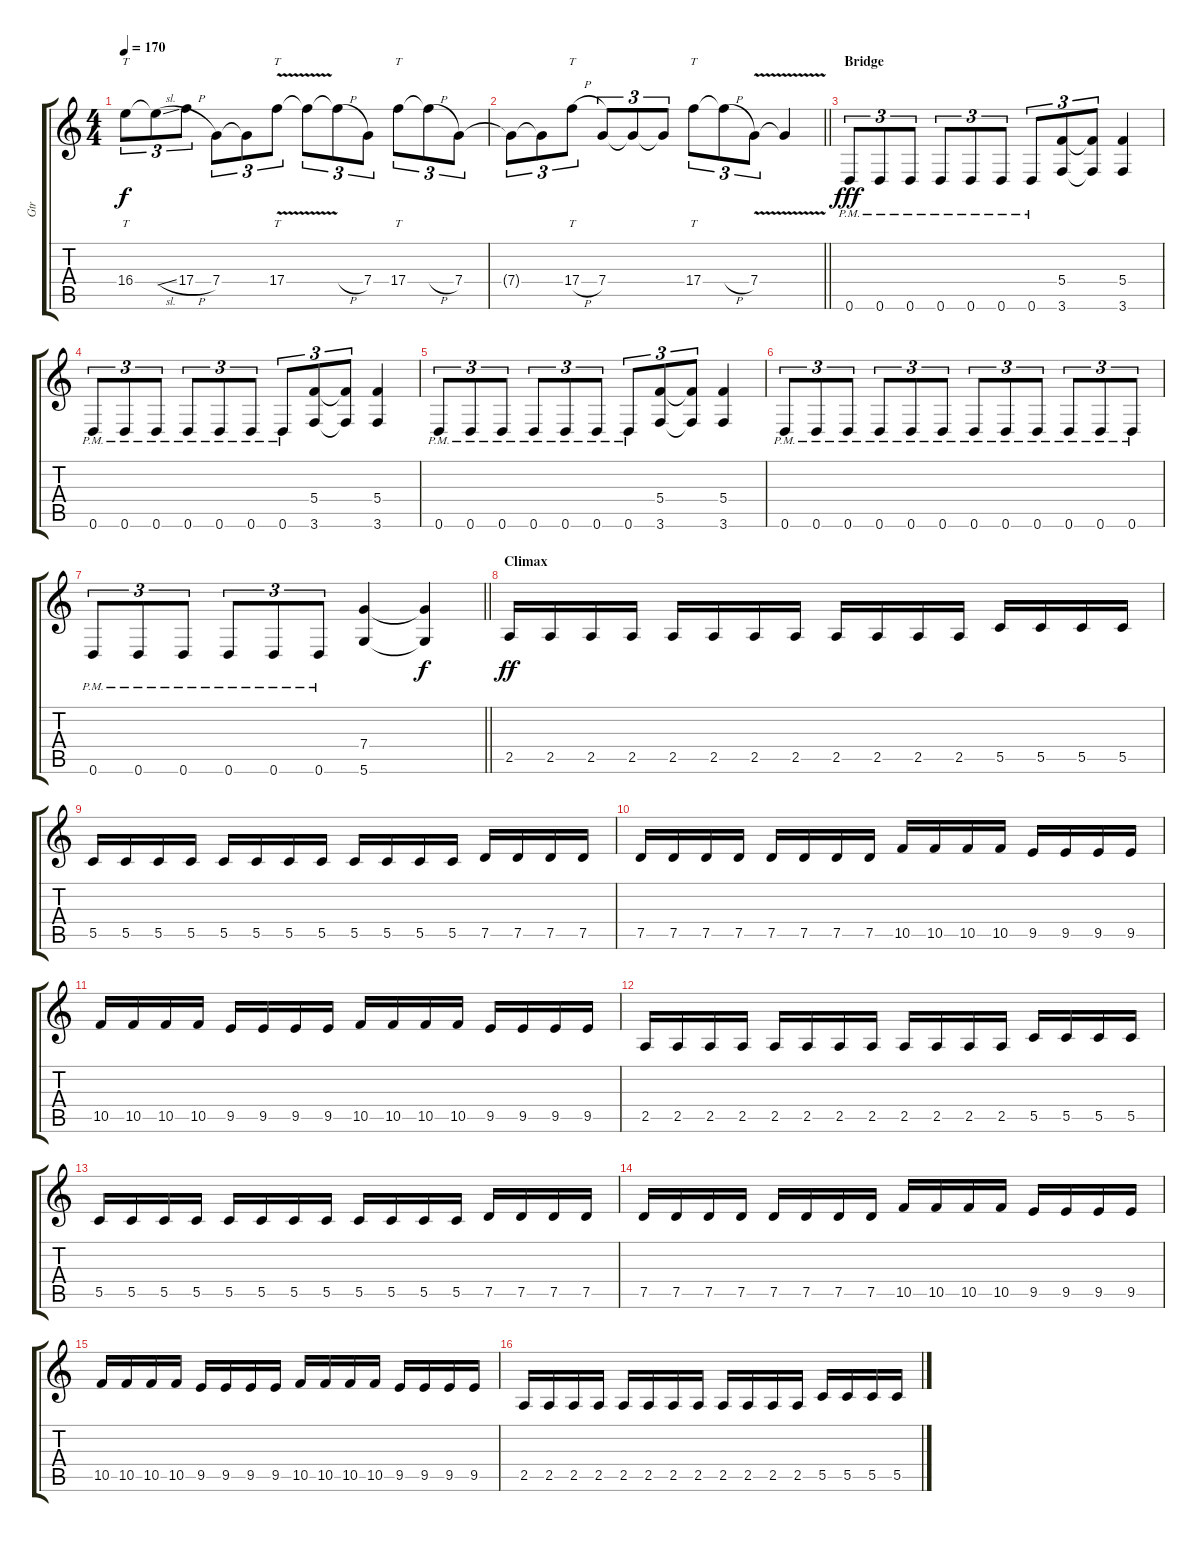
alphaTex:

\track ("Gtr" "Gtr") {instrument overdrivenguitar}
\staff {score tabs}
\tuning (D4 A3 F3 C3 G2 D2) {hide}
\ts (4 4)
\tempo 170
\clef g2
\ks c
16.4.8{tt tu (3 2) dy f} 16.4{sl t}.8{tu (3 2)} 17.4{h}.8{tu (3 2)} 7.4.8{tu (3 2)} 7.4{t}.8{tu (3 2)} 17.4{v}.8{tt tu (3 2)} 17.4{t}.8{tu (3 2)} 17.4{h t}.8{tu (3 2)} 7.4.8{tu (3 2)} 17.4.8{tt tu (3 2)} 17.4{h t}.8{tu (3 2)} 7.4.8{tu (3 2)} |
\barLineRight lightlight
7.4{t}.8{tu (3 2)} 7.4{t}.8{tu (3 2)} 17.4{h}.8{tt tu (3 2)} 7.4.8{tu (3 2)} 7.4{t}.8{tu (3 2)} 7.4{t}.8{tu (3 2)} 17.4.8{tt tu (3 2)} 17.4{h t}.8{tu (3 2)} 7.4{v}.8{tu (3 2)} 7.4{t}.4 |
\section ("" "Bridge")
0.6{pm}.8{tu (3 2) dy fff} 0.6{pm}.8{tu (3 2)} 0.6{pm}.8{tu (3 2)} 0.6{pm}.8{tu (3 2)} 0.6{pm}.8{tu (3 2)} 0.6{pm}.8{tu (3 2)} 0.6{pm}.8{tu (3 2)} (5.4 3.6).8{tu (3 2)} (5.4{t} 3.6{t}).8{tu (3 2)} (5.4 3.6).4 |
0.6{pm}.8{tu (3 2)} 0.6{pm}.8{tu (3 2)} 0.6{pm}.8{tu (3 2)} 0.6{pm}.8{tu (3 2)} 0.6{pm}.8{tu (3 2)} 0.6{pm}.8{tu (3 2)} 0.6{pm}.8{tu (3 2)} (5.4 3.6).8{tu (3 2)} (5.4{t} 3.6{t}).8{tu (3 2)} (5.4 3.6).4 |
0.6{pm}.8{tu (3 2)} 0.6{pm}.8{tu (3 2)} 0.6{pm}.8{tu (3 2)} 0.6{pm}.8{tu (3 2)} 0.6{pm}.8{tu (3 2)} 0.6{pm}.8{tu (3 2)} 0.6{pm}.8{tu (3 2)} (5.4 3.6).8{tu (3 2)} (5.4{t} 3.6{t}).8{tu (3 2)} (5.4 3.6).4 |
0.6{pm}.8{tu (3 2)} 0.6{pm}.8{tu (3 2)} 0.6{pm}.8{tu (3 2)} 0.6{pm}.8{tu (3 2)} 0.6{pm}.8{tu (3 2)} 0.6{pm}.8{tu (3 2)} 0.6{pm}.8{tu (3 2)} 0.6{pm}.8{tu (3 2)} 0.6{pm}.8{tu (3 2)} 0.6{pm}.8{tu (3 2)} 0.6{pm}.8{tu (3 2)} 0.6{pm}.8{tu (3 2)} |
\barLineRight lightlight
0.6{pm}.8{tu (3 2)} 0.6{pm}.8{tu (3 2)} 0.6{pm}.8{tu (3 2)} 0.6{pm}.8{tu (3 2)} 0.6{pm}.8{tu (3 2)} 0.6{pm}.8{tu (3 2)} (7.4 5.6).4 (7.4{t} 5.6{t}).4{dy f} |
\section ("" "Climax")
2.5.16{dy ff} 2.5.16 2.5.16 2.5.16 2.5.16 2.5.16 2.5.16 2.5.16 2.5.16 2.5.16 2.5.16 2.5.16 5.5.16 5.5.16 5.5.16 5.5.16 |
5.5.16 5.5.16 5.5.16 5.5.16 5.5.16 5.5.16 5.5.16 5.5.16 5.5.16 5.5.16 5.5.16 5.5.16 7.5.16 7.5.16 7.5.16 7.5.16 |
7.5.16 7.5.16 7.5.16 7.5.16 7.5.16 7.5.16 7.5.16 7.5.16 10.5.16 10.5.16 10.5.16 10.5.16 9.5.16 9.5.16 9.5.16 9.5.16 |
10.5.16 10.5.16 10.5.16 10.5.16 9.5.16 9.5.16 9.5.16 9.5.16 10.5.16 10.5.16 10.5.16 10.5.16 9.5.16 9.5.16 9.5.16 9.5.16 |
2.5.16 2.5.16 2.5.16 2.5.16 2.5.16 2.5.16 2.5.16 2.5.16 2.5.16 2.5.16 2.5.16 2.5.16 5.5.16 5.5.16 5.5.16 5.5.16 |
5.5.16 5.5.16 5.5.16 5.5.16 5.5.16 5.5.16 5.5.16 5.5.16 5.5.16 5.5.16 5.5.16 5.5.16 7.5.16 7.5.16 7.5.16 7.5.16 |
7.5.16 7.5.16 7.5.16 7.5.16 7.5.16 7.5.16 7.5.16 7.5.16 10.5.16 10.5.16 10.5.16 10.5.16 9.5.16 9.5.16 9.5.16 9.5.16 |
10.5.16 10.5.16 10.5.16 10.5.16 9.5.16 9.5.16 9.5.16 9.5.16 10.5.16 10.5.16 10.5.16 10.5.16 9.5.16 9.5.16 9.5.16 9.5.16 |
2.5.16 2.5.16 2.5.16 2.5.16 2.5.16 2.5.16 2.5.16 2.5.16 2.5.16 2.5.16 2.5.16 2.5.16 5.5.16 5.5.16 5.5.16 5.5.16
